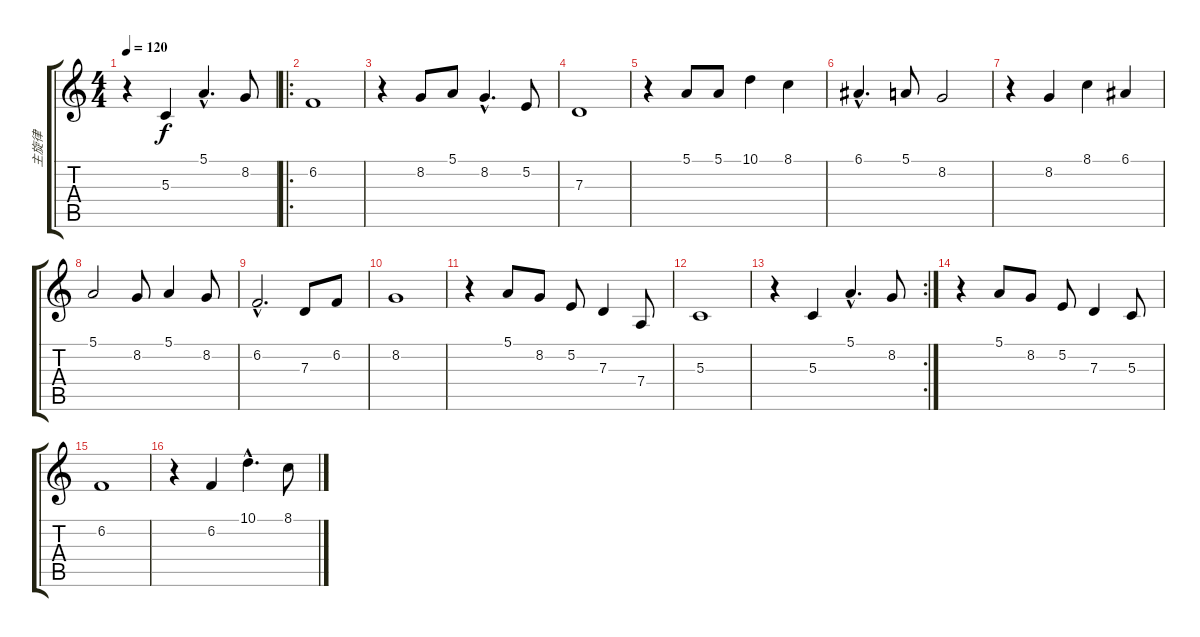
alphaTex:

\track ("主旋律" "主旋律") {instrument accordion}
\staff {score tabs}
\tuning (E4 B3 G3 D3 A2 E2) {hide}
\ts (4 4)
\tempo 120
\clef g2
\ks c
r.4{dy f instrument accordion} 5.3.4 5.1{hac}.4{d} 8.2.8 |
\ro
6.2.1 |
r.4 8.2.8 5.1.8 8.2{hac}.4{d} 5.2.8 |
7.3.1 |
r.4 5.1.8 5.1.8 10.1.4 8.1.4 |
6.1{hac}.4{d} 5.1.8 8.2.2 |
r.4 8.2.4 8.1.4 6.1.4 |
5.1.2 8.2.8 5.1.4 8.2.8 |
6.2{hac}.2{d} 7.3.8 6.2.8 |
8.2.1 |
r.4 5.1.8 8.2.8 5.2.8 7.3.4 7.4.8 |
5.3.1 |
\rc 2
r.4 5.3.4 5.1{hac}.4{d} 8.2.8 |
r.4 5.1.8 8.2.8 5.2.8 7.3.4 5.3.8 |
6.2.1 |
r.4 6.2.4 10.1{hac}.4{d} 8.1.8
